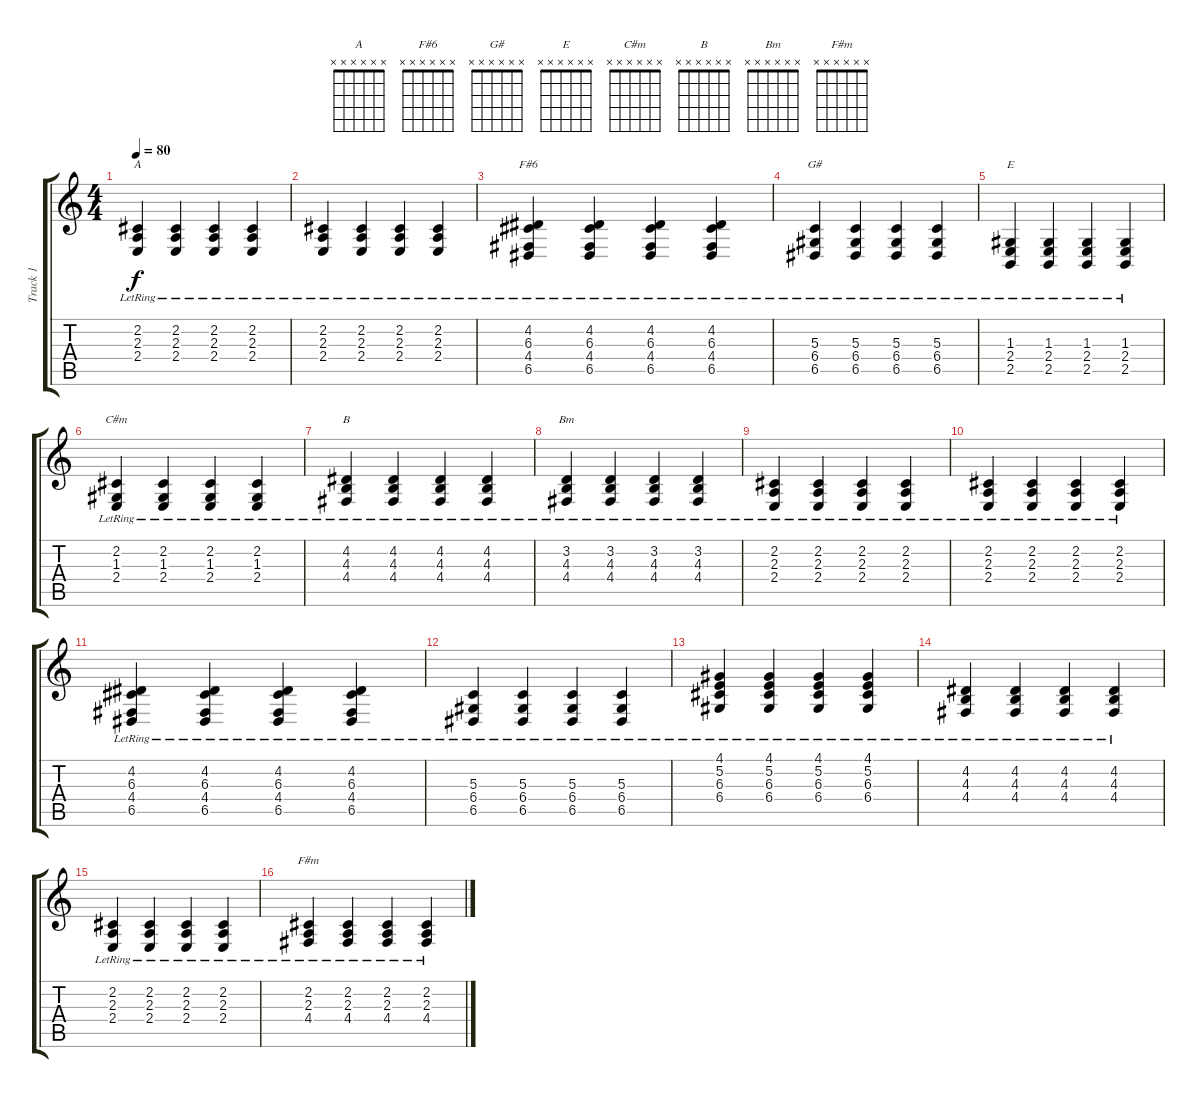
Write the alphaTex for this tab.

\track ("Track 1" "Track 1") {instrument electricgrandpiano}
\staff {score tabs}
\tuning (E4 B3 G3 D3 A2 E2) {hide}
\chord ("A" x x x x x x)
\chord ("F#6" x x x x x x)
\chord ("G#" x x x x x x)
\chord ("E" x x x x x x)
\chord ("C#m" x x x x x x)
\chord ("B" x x x x x x)
\chord ("Bm" x x x x x x)
\chord ("F#m" x x x x x x)
\ts (4 4)
\tempo 80
\clef g2
\ks c
(2.2{lr} 2.3{lr} 2.4{lr}).4{ch "A" dy f} (2.2{lr} 2.3{lr} 2.4{lr}).4 (2.2{lr} 2.3{lr} 2.4{lr}).4 (2.2{lr} 2.3{lr} 2.4{lr}).4 |
(2.2{lr} 2.3{lr} 2.4{lr}).4 (2.2{lr} 2.3{lr} 2.4{lr}).4 (2.2{lr} 2.3{lr} 2.4{lr}).4 (2.2{lr} 2.3{lr} 2.4{lr}).4 |
(4.2{lr} 6.3{lr} 4.4{lr} 6.5{lr}).4{ch "F#6"} (4.2{lr} 6.3{lr} 4.4{lr} 6.5{lr}).4 (4.2{lr} 6.3{lr} 4.4{lr} 6.5{lr}).4 (4.2{lr} 6.3{lr} 4.4{lr} 6.5{lr}).4 |
(5.3{lr} 6.4{lr} 6.5{lr}).4{ch "G#"} (5.3{lr} 6.4{lr} 6.5{lr}).4 (5.3{lr} 6.4{lr} 6.5{lr}).4 (5.3{lr} 6.4{lr} 6.5{lr}).4 |
(1.3{lr} 2.4{lr} 2.5{lr}).4{ch "E"} (1.3{lr} 2.4{lr} 2.5{lr}).4 (1.3{lr} 2.4{lr} 2.5{lr}).4 (1.3{lr} 2.4{lr} 2.5{lr}).4 |
(2.2{lr} 1.3{lr} 2.4{lr}).4{ch "C#m"} (2.2{lr} 1.3{lr} 2.4{lr}).4 (2.2{lr} 1.3{lr} 2.4{lr}).4 (2.2{lr} 1.3{lr} 2.4{lr}).4 |
(4.2{lr} 4.3{lr} 4.4{lr}).4{ch "B"} (4.2{lr} 4.3{lr} 4.4{lr}).4 (4.2{lr} 4.3{lr} 4.4{lr}).4 (4.2{lr} 4.3{lr} 4.4{lr}).4 |
(3.2{lr} 4.3{lr} 4.4{lr}).4{ch "Bm"} (3.2{lr} 4.3{lr} 4.4{lr}).4 (3.2{lr} 4.3{lr} 4.4{lr}).4 (3.2{lr} 4.3{lr} 4.4{lr}).4 |
(2.2{lr} 2.3{lr} 2.4{lr}).4 (2.2{lr} 2.3{lr} 2.4{lr}).4 (2.2{lr} 2.3{lr} 2.4{lr}).4 (2.2{lr} 2.3{lr} 2.4{lr}).4 |
(2.2{lr} 2.3{lr} 2.4{lr}).4 (2.2{lr} 2.3{lr} 2.4{lr}).4 (2.2{lr} 2.3{lr} 2.4{lr}).4 (2.2{lr} 2.3{lr} 2.4{lr}).4 |
(4.2{lr} 6.3{lr} 4.4{lr} 6.5{lr}).4 (4.2{lr} 6.3{lr} 4.4{lr} 6.5{lr}).4 (4.2{lr} 6.3{lr} 4.4{lr} 6.5{lr}).4 (4.2{lr} 6.3{lr} 4.4{lr} 6.5{lr}).4 |
(5.3{lr} 6.4{lr} 6.5{lr}).4 (5.3{lr} 6.4{lr} 6.5{lr}).4 (5.3{lr} 6.4{lr} 6.5{lr}).4 (5.3{lr} 6.4{lr} 6.5{lr}).4 |
(4.1{lr} 5.2{lr} 6.3{lr} 6.4{lr}).4 (4.1{lr} 5.2{lr} 6.3{lr} 6.4{lr}).4 (4.1{lr} 5.2{lr} 6.3{lr} 6.4{lr}).4 (4.1{lr} 5.2{lr} 6.3{lr} 6.4{lr}).4 |
(4.2{lr} 4.3{lr} 4.4{lr}).4 (4.2{lr} 4.3{lr} 4.4{lr}).4 (4.2{lr} 4.3{lr} 4.4{lr}).4 (4.2{lr} 4.3{lr} 4.4{lr}).4 |
(2.2{lr} 2.3{lr} 2.4{lr}).4 (2.2{lr} 2.3{lr} 2.4{lr}).4 (2.2{lr} 2.3{lr} 2.4{lr}).4 (2.2{lr} 2.3{lr} 2.4{lr}).4 |
(2.2{lr} 2.3{lr} 4.4{lr}).4{ch "F#m"} (2.2{lr} 2.3{lr} 4.4{lr}).4 (2.2{lr} 2.3{lr} 4.4{lr}).4 (2.2{lr} 2.3{lr} 4.4{lr}).4
